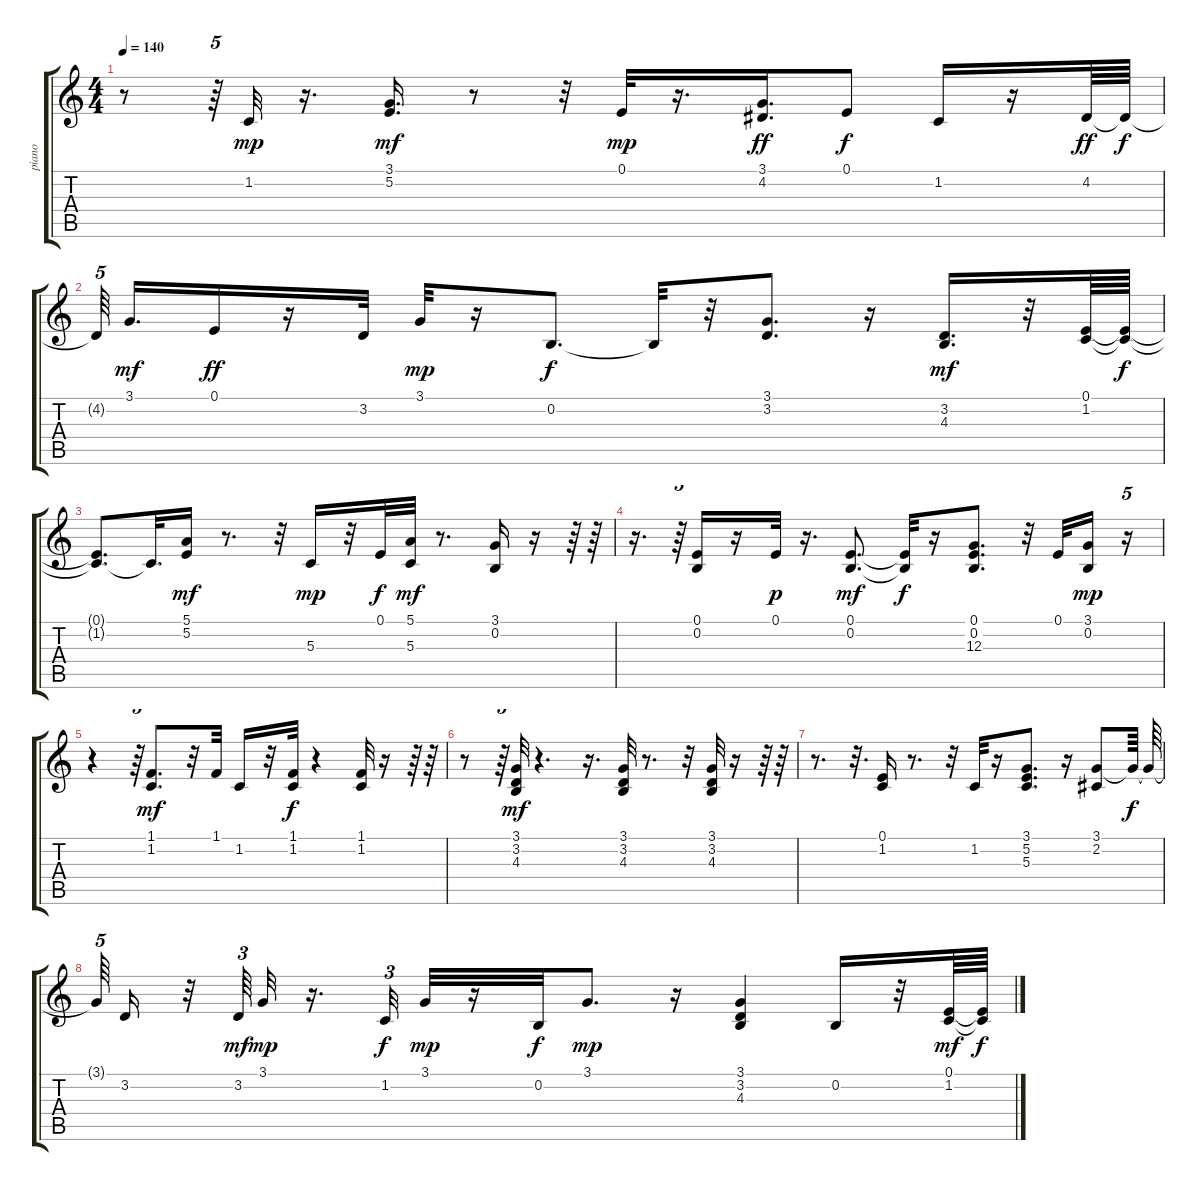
\track ("piano" "piano") {instrument acousticgrandpiano}
\staff {score tabs}
\tuning (E4 B3 G3 D3 A2 E2) {hide}
\ts (4 4)
\tempo 140
\clef g2
\ks c
r.8{dy mf} r.64{tu (5 4)} 1.2.32{dy mp} r.16{d} (3.1 5.2).16{d dy mf} r.8 r.32 0.1.32{dy mp} r.16{d} (3.1 4.2).16{d dy ff} 0.1.8{dy f} 1.2.16 r.16 4.2.64{dy ff} 4.2{t}.64{dy f} |
4.2{t}.64{tu (5 4)} 3.1.16{d dy mf} 0.1.16{dy ff} r.16 3.2.32 3.1.32{dy mp} r.16 0.2.8{d dy f} 0.2{t}.32 r.32 (3.1 3.2).8{d} r.16 (3.2 4.3).16{d dy mf} r.32 (0.1 1.2).64 (0.1{t} 1.2{t}).64{dy f} |
(0.1{t} 1.2{t}).8{d} 1.2{t}.32{d} (5.1 5.2).16{dy mf} r.8{d} r.32 5.3.16{dy mp} r.32 0.1.32{dy f} (5.1 5.3).32{dy mf} r.8{d} (3.1 0.2).16 r.16 r.64 r.64 |
r.16{d} r.64{tu (5 4)} (0.1 0.2).16 r.16 0.1.32{dy p} r.16{d} (0.1 0.2).8{d dy mf} (0.1{t} 0.2{t}).32{dy f} r.16 (0.1 0.2 12.3).8{d} r.32 0.1.32 (3.1 0.2).16{dy mp} r.16{tu (5 4)} |
r.4 r.64{tu (5 4)} (1.1 1.2).8{d dy mf} r.32 1.1.32 1.2.16 r.32 (1.1 1.2).32{dy f} r.4 (1.1 1.2).32 r.16 r.64 r.64 |
r.8 r.64{tu (5 4)} (3.1 3.2 4.3).32{dy mf} r.4{d} r.16{d} (3.1 3.2 4.3).32 r.8{d} r.32 (3.1 3.2 4.3).32 r.16 r.64 r.64 |
r.8{d} r.32{d} (0.1 1.2).16 r.8{d} r.32 1.2.32 r.16 (3.1 5.2 5.3).8{d} r.16 (3.1 2.2).8 3.1{t}.64{dy f} 3.1{t}.64 |
3.1{t}.64{tu (5 4)} 3.2.16 r.32 3.2.64{tu (3 2) dy mf} 3.1.32{dy mp} r.16{d} 1.2.32{tu (3 2) dy f} 3.1.32{dy mp} r.16 0.2.32{dy f} 3.1.8{d dy mp} r.16 (3.1 3.2 4.3).4 0.2.16 r.32 (0.1 1.2).64{dy mf} (0.1{t} 1.2{t}).64{dy f}
